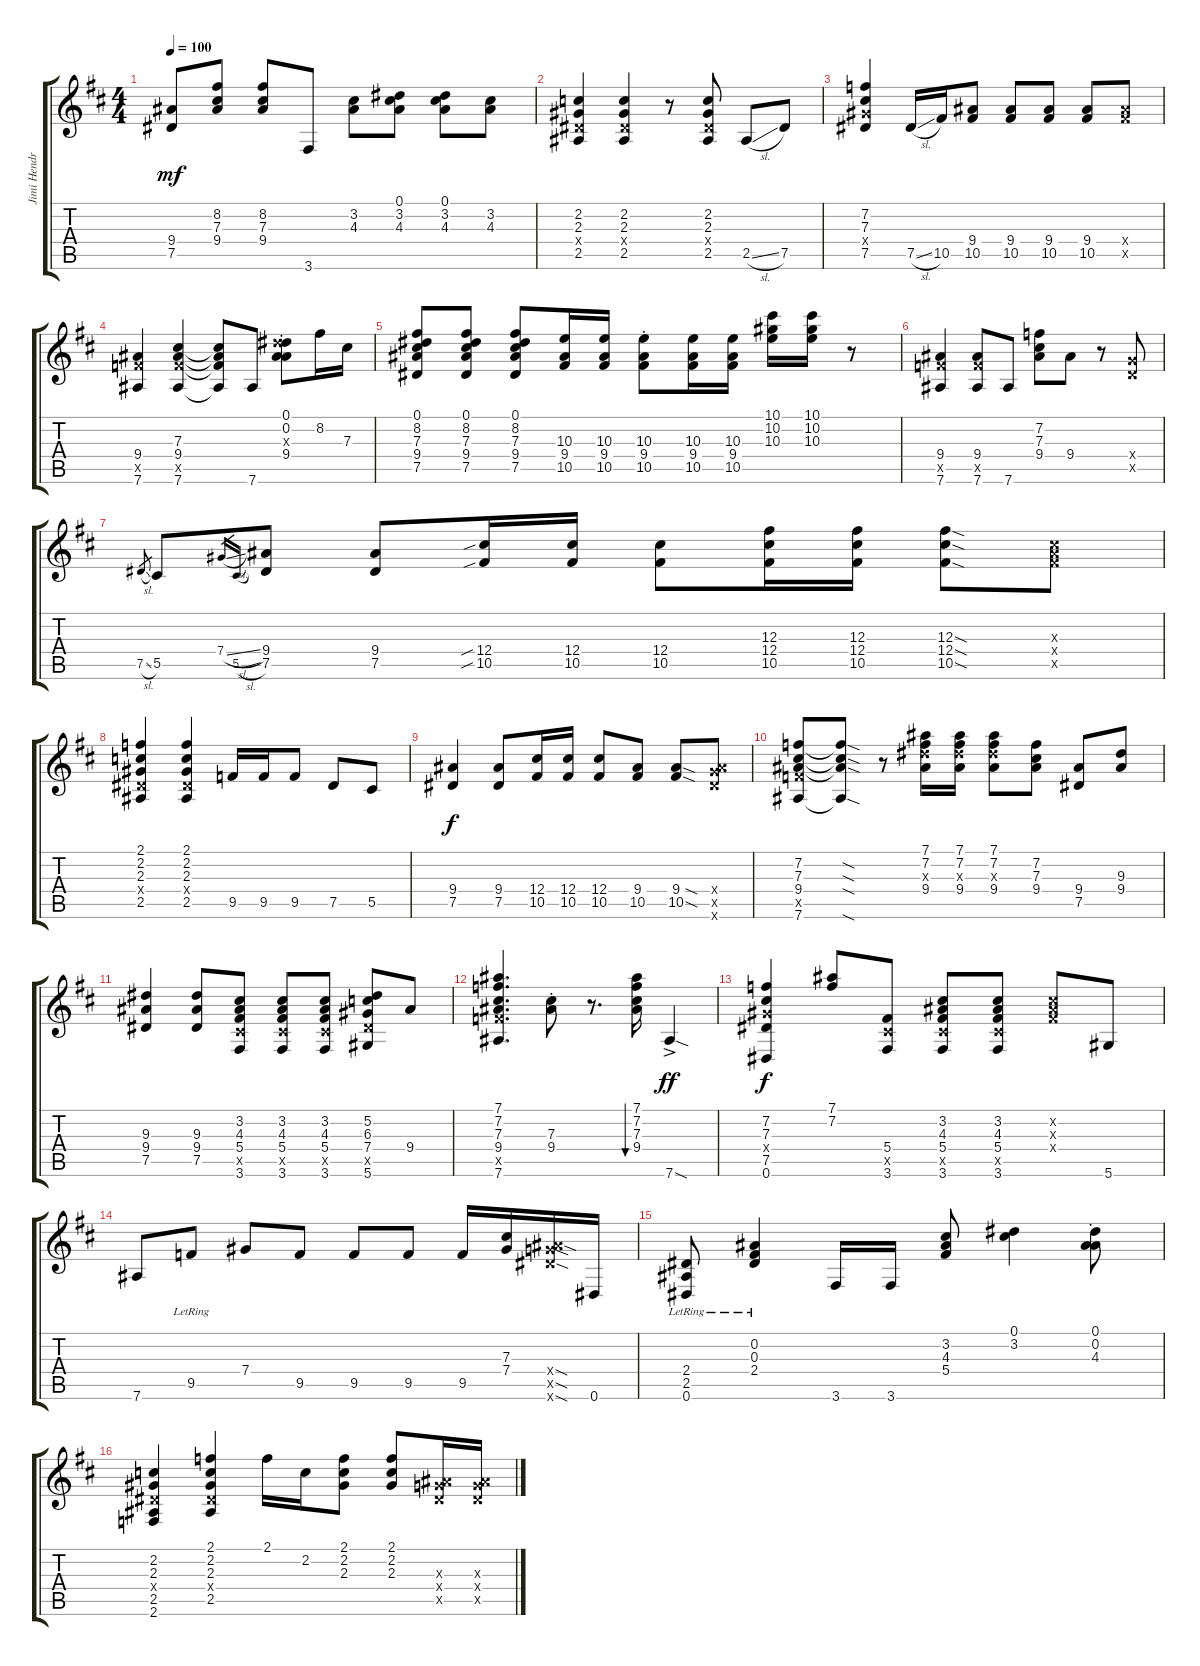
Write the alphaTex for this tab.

\track ("Jimi Hendrix-Distortion Gtr. Tuned Down " "Jimi Hendr") {instrument distortionguitar}
\staff {score tabs}
\tuning (Eb4 Bb3 Gb3 Db3 Ab2 Eb2) {hide}
\ts (4 4)
\tempo 100
\clef g2
\ks d
(9.4 7.5).8{dy mf} (8.2 7.3 9.4).8 (8.2 7.3 9.4).8 3.6.8 (3.2 4.3).8 (0.1 3.2 4.3).8 (0.1 3.2 4.3).8 (3.2 4.3).8 |
(2.2 2.3 2.4{x} 2.5).4 (2.2 2.3 2.4{x} 2.5).4 r.8 (2.2 2.3 2.4{x} 2.5).8 2.5{sl}.8 7.5.8 |
(7.2 7.3 7.4{x} 7.5).4 7.5{sl}.16 10.5.16 (9.4 10.5).8 (9.4 10.5).8 (9.4 10.5).8 (9.4 10.5).8 (9.4{x} 10.5{x}).8 |
(9.4 9.5{x} 7.6).4 (7.3 9.4 9.5{x} 7.6).4 (7.3{t} 9.4{t} 9.5{t} 7.6{t}).8 7.6.8 (0.1{st} 0.2{st} 9.3{st x} 9.4{st}).8 8.2.16 7.3.16 |
(0.1 8.2 7.3 9.4 7.5).8 (0.1 8.2 7.3 9.4 7.5).8 (0.1 8.2 7.3 9.4 7.5).8 (10.3 9.4 10.5).16 (10.3 9.4 10.5).16 (10.3{st} 9.4{st} 10.5{st}).8 (10.3 9.4 10.5).16 (10.3 9.4 10.5).16 (10.1 10.2 10.3).16 (10.1 10.2 10.3).16 r.8 |
(9.4 9.5{x} 7.6).4 (9.4 9.5{x} 7.6).8 7.6.8 (7.2 7.3 9.4).8 9.4.8 r.8 (6.4{x} 6.5{x}).8 |
7.5{sl}.8{gr} 5.5.8 7.4{sl}.16{gr} 5.5{sl}.16{gr} (9.4 7.5).8 (9.4 7.5).8 (12.4{sib} 10.5{sib}).16 (12.4 10.5).16 (12.4 10.5).8 (12.3 12.4 10.5).16 (12.3 12.4 10.5).16 (12.3{sod} 12.4{sod} 10.5{sod}).8 (7.3{x} 9.4{x} 10.5{x}).8 |
(2.1 2.2 2.3 2.4{x} 2.5).4 (2.1 2.2 2.3 2.4{x} 2.5).4 9.5.16 9.5.16 9.5.8 7.5.8 5.5.8 |
(9.4 7.5).4{dy f} (9.4 7.5).8 (12.4 10.5).16 (12.4 10.5).16 (12.4 10.5).8 (9.4 10.5).8 (9.4{sod} 10.5{sod}).8 (9.4{x} 11.5{x} 12.6{x}).8 |
(7.2 7.3 9.4 9.5{x} 7.6).8 (7.2{sod t} 7.3{sod t} 9.4{sod t} 7.6{sod t}).8 r.8 (7.1 7.2 9.3{x} 9.4).16 (7.1 7.2 9.3{x} 9.4).16 (7.1 7.2 9.3{x} 9.4).8 (7.2 7.3 9.4).8 (9.4 7.5).8 (9.3 9.4).8 |
(9.3 9.4 7.5).4 (9.3 9.4 7.5).8 (3.2 4.3 5.4 5.5{x} 3.6).8 (3.2 4.3 5.4 5.5{x} 3.6).8 (3.2 4.3 5.4 5.5{x} 3.6).8 (5.2 6.3 7.4 7.5{x} 5.6).8 9.4.8 |
(7.1 7.2 7.3 9.4 9.5{x} 7.6).4{d} (7.3{st} 9.4{st}).8 r.8{d} (7.1 7.2 7.3 9.4).16{bu 30} 7.6{sod ac}.4{dy ff} |
(7.2 7.3 7.4{x} 7.5 0.6).4{dy f} (7.1 7.2).8 (5.4 5.5{x} 3.6).8 (3.2 4.3 5.4 5.5{x} 3.6).8 (3.2 4.3 5.4 5.5{x} 3.6).8 (3.2{x} 4.3{x} 5.4{x}).8 5.6.8 |
7.6.8 9.5{lr}.8 7.4.8 9.5.8 9.5.8 9.5.8 9.5.16 (7.3 7.4).16 (9.4{sod x} 11.5{sod x} 12.6{sod x}).16 0.6.16 |
(2.4{lr} 2.5{lr} 0.6{lr}).8 (0.2{lr} 0.3{lr} 2.4{lr}).4 3.6.16 3.6.16 (3.2 4.3 5.4).8 (0.1 3.2).4 (0.1{st} 0.2{st} 4.3{st}).8 |
(2.2 2.3 2.4{x} 2.5 2.6).4 (2.1 2.2 2.3 2.4{x} 2.5).4 2.1.16 2.2.16 (2.1 2.2 2.3).8 (2.1 2.2 2.3).8 (4.3{x} 6.4{x} 7.5{x}).16 (4.3{x} 6.4{x} 7.5{x}).16
